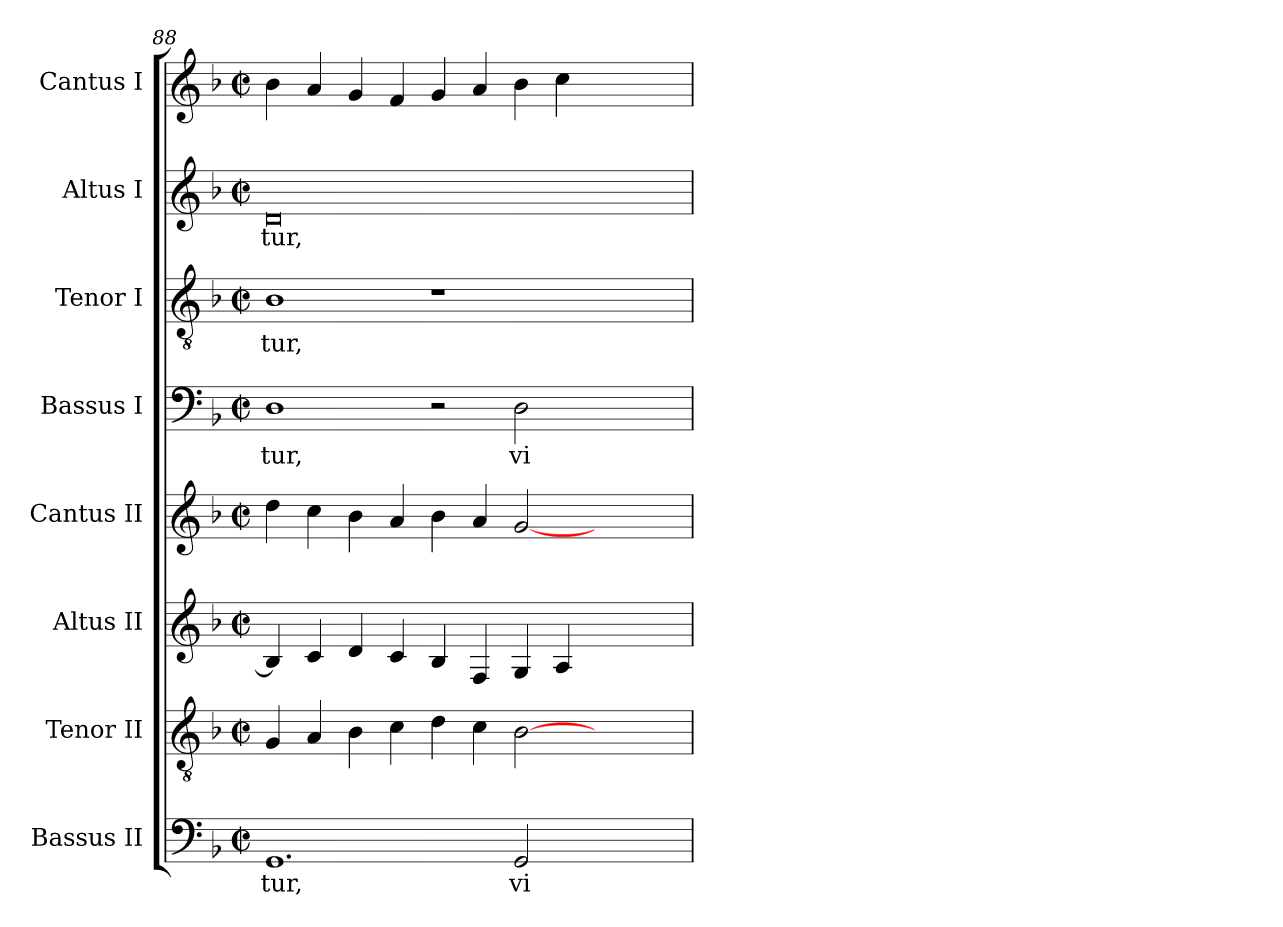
**kern	**text	**kern	**kern	**kern	**kern	**text	**kern	**text	**kern	**text	**kern
*part8	*part8	*part7	*part6	*part5	*part4	*part4	*part3	*part3	*part2	*part2	*part1
*staff8	*staff8	*staff7	*staff6	*staff5	*staff4	*staff4	*staff3	*staff3	*staff2	*staff2	*staff1
*I"Bassus II	*	*I"Tenor II	*I"Altus II	*I"Cantus II	*I"Bassus I	*	*I"Tenor I	*	*I"Altus I	*	*I"Cantus I
*clefF4	*	*clefGv2	*clefG2	*clefG2	*clefF4	*	*clefGv2	*	*clefG2	*	*clefG2
*k[b-]	*	*k[b-]	*k[b-]	*k[b-]	*k[b-]	*	*k[b-]	*	*k[b-]	*	*k[b-]
*F:	*	*F:	*F:	*F:	*F:	*	*F:	*	*F:	*	*F:
*M2/2	*	*M2/2	*M2/2	*M2/2	*M2/2	*	*M2/2	*	*M2/2	*	*M2/2
*met(c|)	*	*met(c|)	*met(c|)	*met(c|)	*met(c|)	*	*met(c|)	*	*met(c|)	*	*met(c|)
=88	=88	=88	=88	=88	=88	=88	=88	=88	=88	=88	=88
!	!LO:LY:b:cj	!	!	!	!	!LO:LY:b:cj	!	!LO:LY:b:cj	!	!LO:LY:b:cj	!
1.GG	tur,	4G/	4B-/]	4dd\	1D	tur,	1B-	tur,	0d	tur,	4b-\
.	.	4A/	4c/	4cc\	.	.	.	.	.	.	4a/
.	.	4B-\	4d/	4b-\	.	.	.	.	.	.	4g/
.	.	4c\	4c/	4a/	.	.	.	.	.	.	4f/
!	!	!	!	!	!	!	!LO:N:vis=1	!	!	!	!
.	.	4d\	4B-/	4b-\	2r	.	0r	.	.	.	4g/
.	.	4c\	4F/	4a/	.	.	.	.	.	.	4a/
!	!LO:LY:b:cj	!	!	!	!	!LO:LY:b:cj	!	!	!	!	!
2GG/	vi	[>2B-\	4G/	[<2g/	2D\	vi	.	.	.	.	4b-\
.	.	.	4A/	.	.	.	.	.	.	.	4cc\
1ryy	.	1ryy	1ryy	1ryy	1ryy	.	.	.	1ryy	.	1ryy
=	=	=	=	=	=	=	=	=	=	=	=
*-	*-	*-	*-	*-	*-	*-	*-	*-	*-	*-	*-
